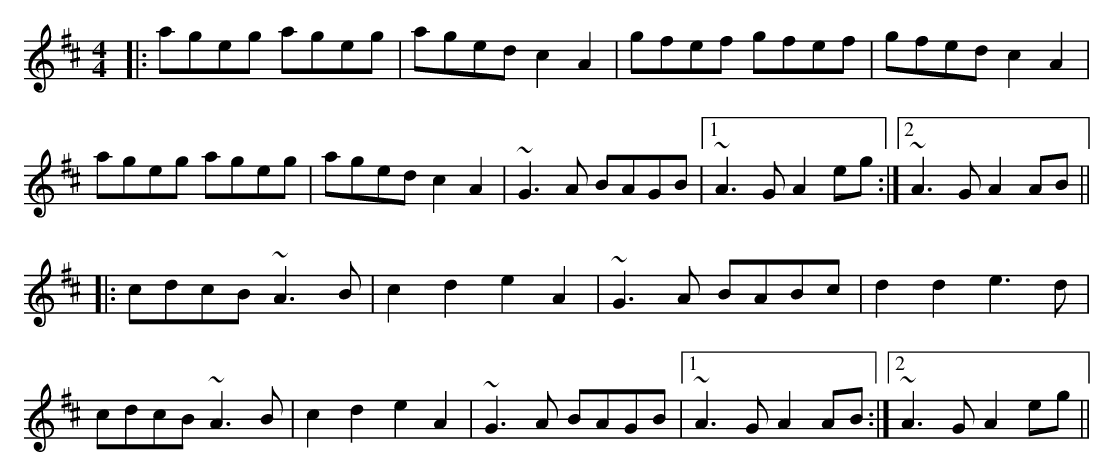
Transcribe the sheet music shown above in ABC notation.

X:1
M:4/4
K:Amix
|:ageg ageg|aged c2A2|gfef gfef|gfed c2A2|
ageg ageg|aged c2A2|~G3A BAGB|1 ~A3G A2eg:|2 ~A3G A2AB||
|:cdcB ~A3B|c2d2 e2A2|~G3A BABc|d2d2 e3d|
cdcB ~A3B|c2d2 e2A2|~G3A BAGB|1 ~A3G A2AB:|2 ~A3G A2eg||
